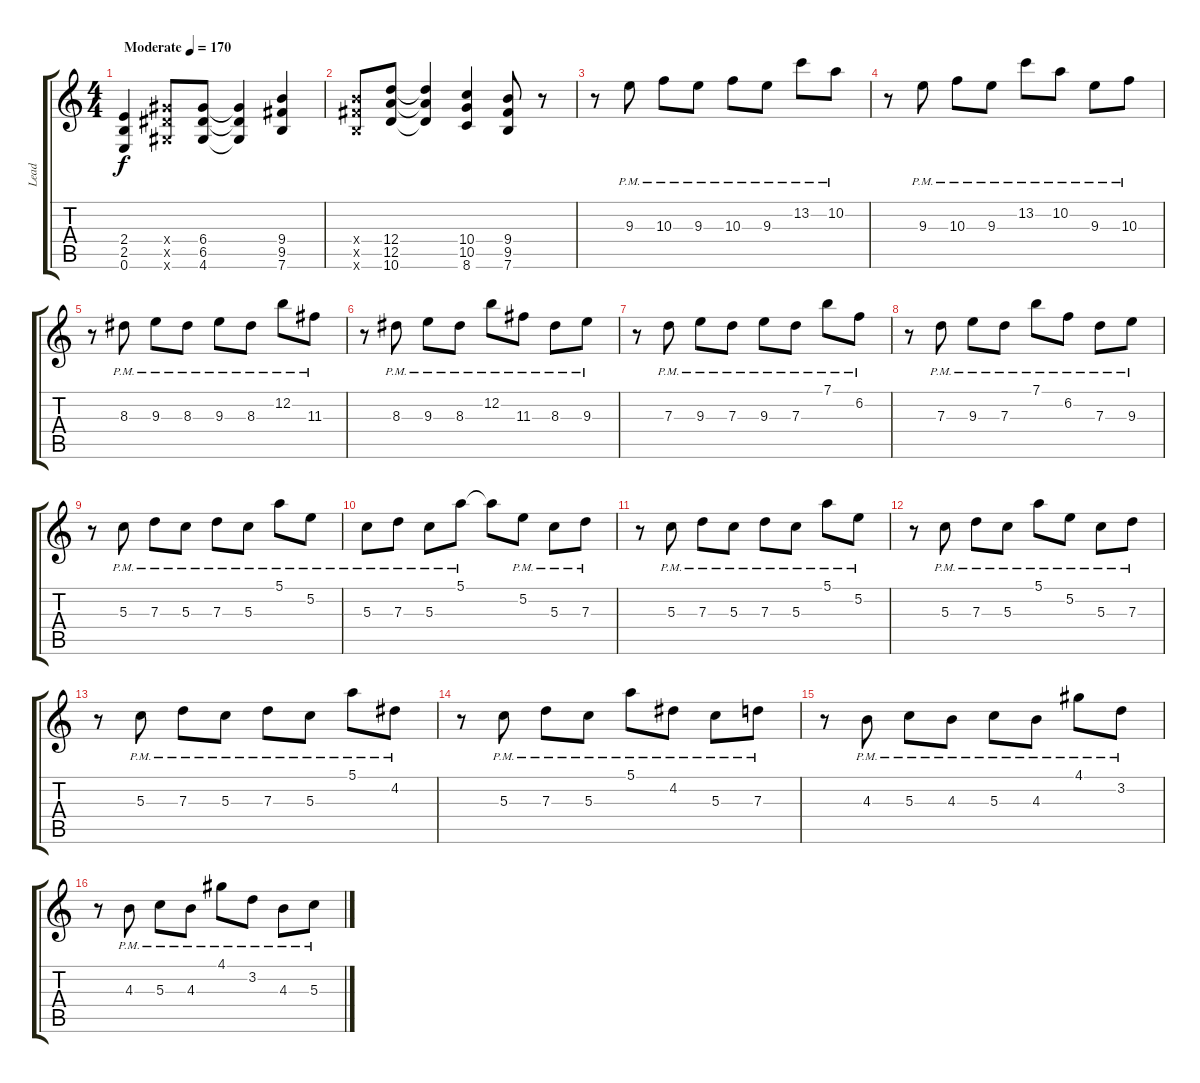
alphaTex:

\track ("Lead" "Lead") {instrument acousticguitarsteel}
\staff {score tabs}
\tuning (E4 B3 G3 D3 A2 E2) {hide}
\ts (4 4)
\tempo (170 "Moderate")
\clef g2
\ks aminor
(2.4 2.5 0.6).4{dy f instrument acousticguitarsteel} (6.4{x} 6.5{x} 4.6{x}).8 (6.4 6.5 4.6).8 (6.4{t} 6.5{t} 4.6{t}).4 (9.4 9.5 7.6).4 |
(9.4{x} 9.5{x} 7.6{x}).8 (12.4 12.5 10.6).8 (12.4{t} 12.5{t} 10.6{t}).4 (10.4 10.5 8.6).4 (9.4 9.5 7.6).8 r.8 |
r.8 9.3{pm}.8 10.3{pm}.8 9.3{pm}.8 10.3{pm}.8 9.3{pm}.8 13.2{pm}.8 10.2{pm}.8 |
r.8 9.3{pm}.8 10.3{pm}.8 9.3{pm}.8 13.2{pm}.8 10.2{pm}.8 9.3{pm}.8 10.3{pm}.8 |
r.8 8.3{pm}.8 9.3{pm}.8 8.3{pm}.8 9.3{pm}.8 8.3{pm}.8 12.2{pm}.8 11.3{pm}.8 |
r.8 8.3{pm}.8 9.3{pm}.8 8.3{pm}.8 12.2{pm}.8 11.3{pm}.8 8.3{pm}.8 9.3{pm}.8 |
r.8 7.3{pm}.8 9.3{pm}.8 7.3{pm}.8 9.3{pm}.8 7.3{pm}.8 7.1{pm}.8 6.2{pm}.8 |
r.8 7.3{pm}.8 9.3{pm}.8 7.3{pm}.8 7.1{pm}.8 6.2{pm}.8 7.3{pm}.8 9.3{pm}.8 |
r.8 5.3{pm}.8 7.3{pm}.8 5.3{pm}.8 7.3{pm}.8 5.3{pm}.8 5.1{pm}.8 5.2{pm}.8 |
5.3{pm}.8 7.3{pm}.8 5.3{pm}.8 5.1{pm}.8 5.1{t}.8 5.2{pm}.8 5.3{pm}.8 7.3{pm}.8 |
r.8 5.3{pm}.8 7.3{pm}.8 5.3{pm}.8 7.3{pm}.8 5.3{pm}.8 5.1{pm}.8 5.2{pm}.8 |
r.8 5.3{pm}.8 7.3{pm}.8 5.3{pm}.8 5.1{pm}.8 5.2{pm}.8 5.3{pm}.8 7.3{pm}.8 |
r.8 5.3{pm}.8 7.3{pm}.8 5.3{pm}.8 7.3{pm}.8 5.3{pm}.8 5.1{pm}.8 4.2{pm}.8 |
r.8 5.3{pm}.8 7.3{pm}.8 5.3{pm}.8 5.1{pm}.8 4.2{pm}.8 5.3{pm}.8 7.3{pm}.8 |
r.8 4.3{pm}.8 5.3{pm}.8 4.3{pm}.8 5.3{pm}.8 4.3{pm}.8 4.1{pm}.8 3.2{pm}.8 |
r.8 4.3{pm}.8 5.3{pm}.8 4.3{pm}.8 4.1{pm}.8 3.2{pm}.8 4.3{pm}.8 5.3{pm}.8
